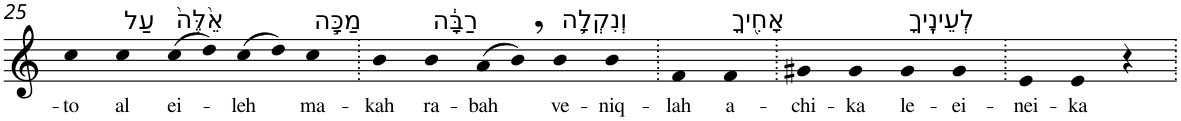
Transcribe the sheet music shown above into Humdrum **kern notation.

**kern	**text
*part1	*part1
*staff1	*staff1
*I"Piano	*
*I'Pno	*
!!LO:PB:g=z
*clefG2	*
*k[]	*
=25	=25
!	!LO:LY:b
4cc	-to
!LO:TX:a:t=עַל	!
!	!LO:LY:b
4cc	al
!LO:TX:a:t=אֵ֙לֶּה֙	!
!	!LO:LY:b
(8cc	ei-
8dd)	.
!	!LO:LY:b
(8cc	-leh
8dd)	.
!LO:TX:a:t=מַכָּ֣ה	!
!	!LO:LY:b
4cc	ma-
=26.	=26.
!	!LO:LY:b
4b	-kah
!LO:TX:a:t=רַבָּ֔ה	!
!	!LO:LY:b
4b	ra-
!	!LO:LY:b
(8a	-bah
8b,)	.
!LO:TX:a:t=וְנִקְלָ֥ה	!
!	!LO:LY:b
4b	ve-
!	!LO:LY:b
4b	-niq-
=27.	=27.
!	!LO:LY:b
4f	-lah
!LO:TX:a:t=אָחִ֖יךָ	!
!	!LO:LY:b
4f	a-
=28.	=28.
!	!LO:LY:b
4g#X	-chi-
!	!LO:LY:b
4g#	-ka
!LO:TX:a:t=לְעֵינֶֽיךָ	!
!	!LO:LY:b
4g#	le-
!	!LO:LY:b
4g#	-ei-
=29.	=29.
!	!LO:LY:b
4e	-nei-
!	!LO:LY:b
4e	-ka
4r	.
=.	=.
*-	*-
